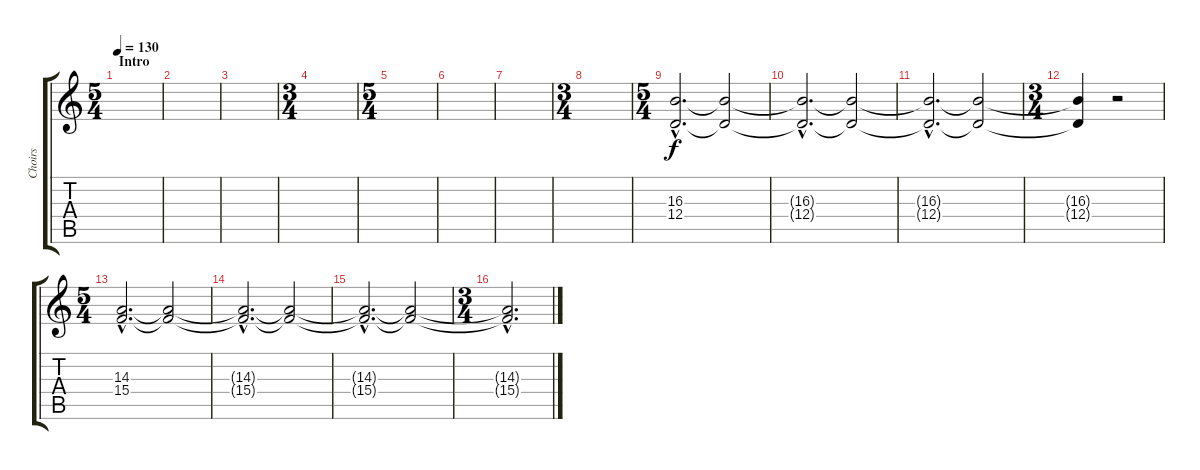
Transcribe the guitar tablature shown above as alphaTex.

\track ("Choirs" "Choirs") {instrument choiraahs}
\staff {score tabs}
\tuning (E4 B3 G3 D3 A2 E2) {hide}
\ts (5 4)
\section ("" "Intro")
\tempo 130
\clef g2
\ks c
|
|
|
\ts (3 4)
|
\ts (5 4)
|
|
|
\ts (3 4)
|
\ts (5 4)
(16.3{hac} 12.4{hac}).2{d volume 5 balance 0} (16.3{t} 12.4{t}).2 |
(16.3{hac t} 12.4{hac t}).2{d} (16.3{t} 12.4{t}).2 |
(16.3{hac t} 12.4{hac t}).2{d} (16.3{t} 12.4{t}).2 |
\ts (3 4)
(16.3{t} 12.4{t}).4 r.2 |
\ts (5 4)
(14.3{hac} 15.4{hac}).2{d} (14.3{t} 15.4{t}).2 |
(14.3{hac t} 15.4{hac t}).2{d} (14.3{t} 15.4{t}).2 |
(14.3{hac t} 15.4{hac t}).2{d} (14.3{t} 15.4{t}).2 |
\ts (3 4)
(14.3{hac t} 15.4{hac t}).2{d}
